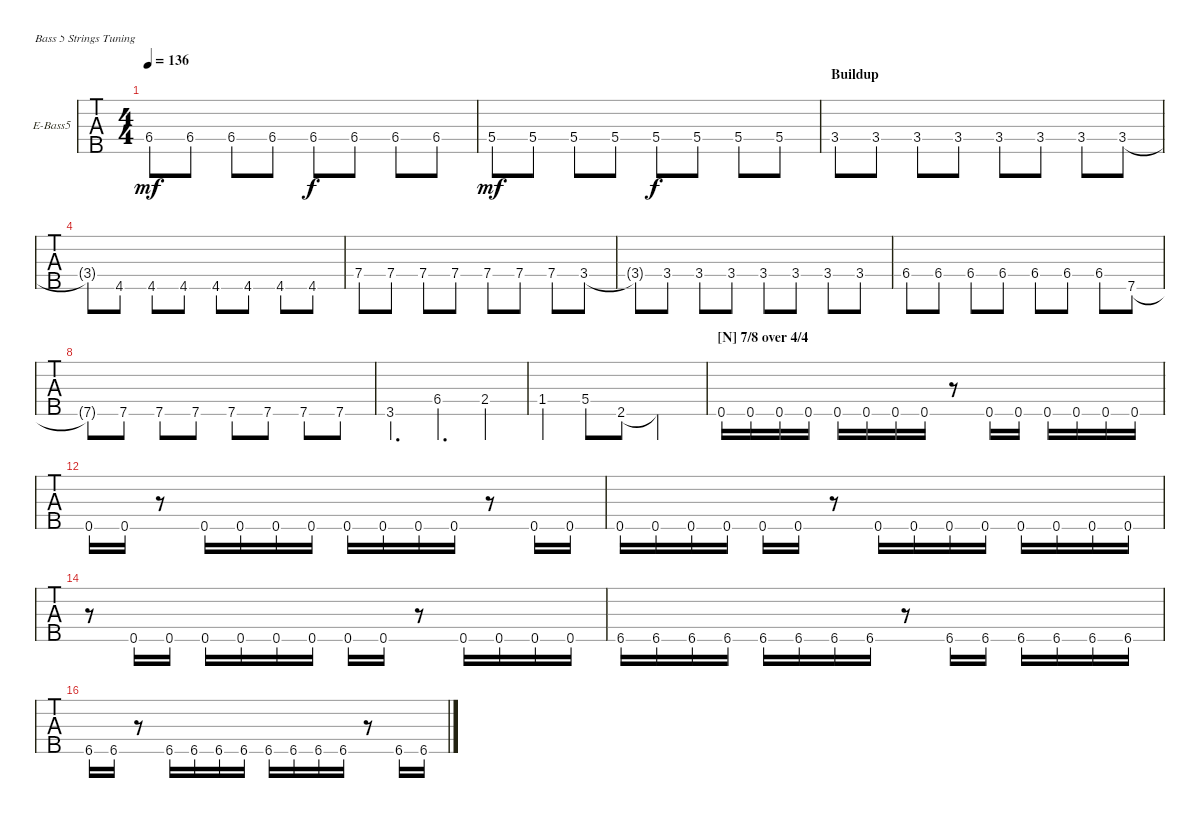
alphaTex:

\defaultSystemsLayout 4
\bracketExtendMode groupsimilarinstruments
\firstSystemTrackNameOrientation horizontal
\otherSystemsTrackNameOrientation horizontal
\defaultBarNumberDisplay FirstOfSystem
\track ("Dist Bass" "E-Bass5") {multiBarRest instrument electricbassfinger}
\staff {tabs}
\tuning (G2 D2 A1 E1 B0)
\ts (4 4)
\tempo 136
\clef f4
\ks c
6.4.8{dy mf} 6.4.8 6.4.8 6.4.8 6.4.8{dy f} 6.4.8 6.4.8 6.4.8 |
5.4.8{dy mf} 5.4.8 5.4.8 5.4.8 5.4.8{dy f} 5.4.8 5.4.8 5.4.8 |
\section ("" "Buildup")
3.4.8 3.4.8 3.4.8 3.4.8 3.4.8 3.4.8 3.4.8 3.4.8 |
3.4{t}.8 4.5.8 4.5.8 4.5.8 4.5.8 4.5.8 4.5.8 4.5.8 |
7.4.8 7.4.8 7.4.8 7.4.8 7.4.8 7.4.8 7.4.8 3.4.8 |
3.4{t}.8 3.4.8 3.4.8 3.4.8 3.4.8 3.4.8 3.4.8 3.4.8 |
6.4.8 6.4.8 6.4.8 6.4.8 6.4.8 6.4.8 6.4.8 7.5.8 |
7.5{t}.8 7.5.8 7.5.8 7.5.8 7.5.8 7.5.8 7.5.8 7.5.8 |
3.5.4{d} 6.4.4{d} 2.4.4 |
1.4.4 5.4.8 2.5.8 2.5{t}.2 |
\section ("N" "7/8 over 4/4")
0.5.16 0.5.16 0.5.16 0.5.16 0.5.16 0.5.16 0.5.16 0.5.16 r.8 0.5.16 0.5.16 0.5.16 0.5.16 0.5.16 0.5.16 |
0.5.16 0.5.16 r.8 0.5.16 0.5.16 0.5.16 0.5.16 0.5.16 0.5.16 0.5.16 0.5.16 r.8 0.5.16 0.5.16 |
0.5.16 0.5.16 0.5.16 0.5.16 0.5.16 0.5.16 r.8 0.5.16 0.5.16 0.5.16 0.5.16 0.5.16 0.5.16 0.5.16 0.5.16 |
r.8 0.5.16 0.5.16 0.5.16 0.5.16 0.5.16 0.5.16 0.5.16 0.5.16 r.8 0.5.16 0.5.16 0.5.16 0.5.16 |
6.5.16 6.5.16 6.5.16 6.5.16 6.5.16 6.5.16 6.5.16 6.5.16 r.8 6.5.16 6.5.16 6.5.16 6.5.16 6.5.16 6.5.16 |
6.5.16 6.5.16 r.8 6.5.16 6.5.16 6.5.16 6.5.16 6.5.16 6.5.16 6.5.16 6.5.16 r.8 6.5.16 6.5.16
